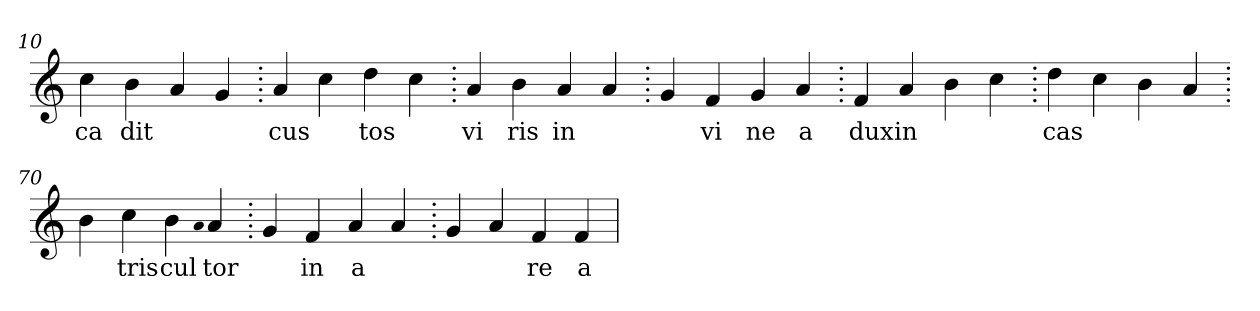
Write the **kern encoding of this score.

**kern	**text
*part1	*part1
*staff1	*staff1
*clefG2	*
=10.	=10.
4cc	ca
4b	dit
4a	.
4g	.
=20.	=20.
4a	cus
4cc	.
4dd	tos
4cc	.
=30.	=30.
4a	vi
4b	ris
4a	in
4a	.
=40.	=40.
4g	.
4f	vi
4g	ne
4a	a
=50.	=50.
4f	dux
4a	in
4b	.
4cc	.
=60.	=60.
4dd	cas
4cc	.
4b	.
4a	.
=70.	=70.
4b	.
4cc	tris
4b	cul
qqa	.
4a	tor
=80.	=80.
4g	.
4f	in
4a	a
4a	.
=90.	=90.
4g	.
4a	.
4f	re
4f	a
=	=
*-	*-
